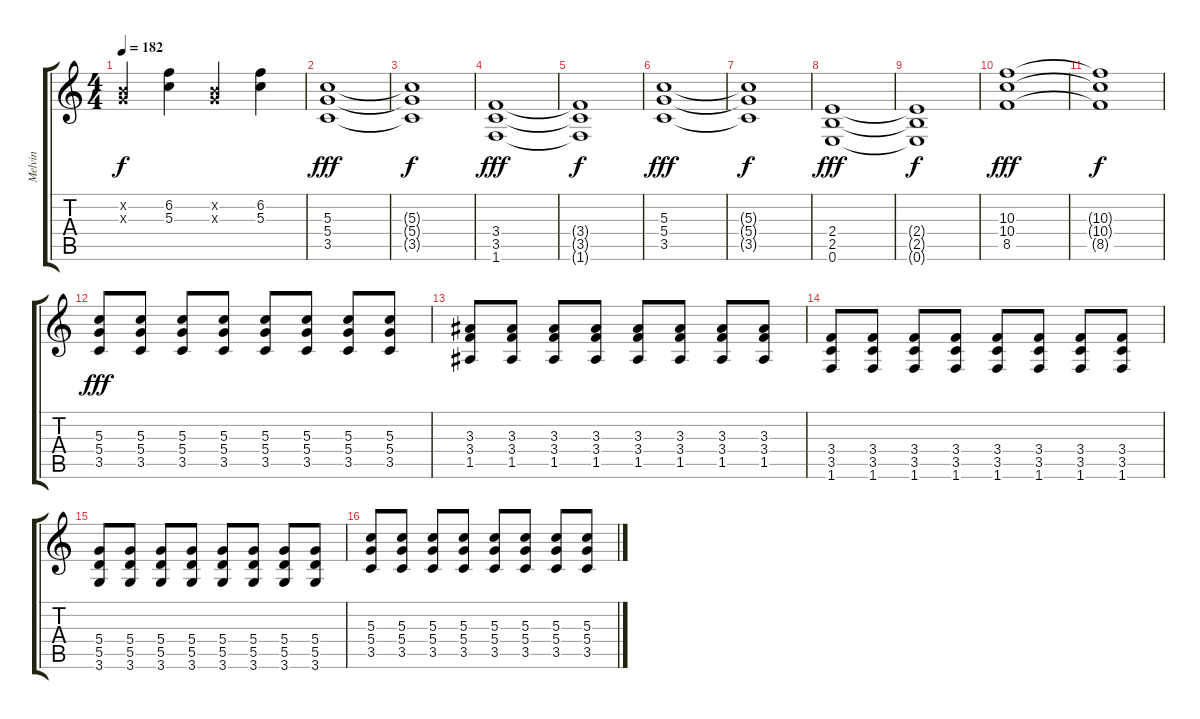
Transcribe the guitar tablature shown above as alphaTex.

\track ("Melvin" "Melvin") {instrument overdrivenguitar}
\staff {score tabs}
\tuning (E4 B3 G3 D3 A2 E2) {hide}
\ts (4 4)
\tempo 182
\clef g2
\ks c
(0.2{x} 0.3{x}).4{dy f} (6.2 5.3).4 (0.2{x} 0.3{x}).4 (6.2 5.3).4 |
(5.3 5.4 3.5).1{dy fff instrument overdrivenguitar} |
(5.3{t} 5.4{t} 3.5{t}).1{dy f} |
(3.4 3.5 1.6).1{dy fff} |
(3.4{t} 3.5{t} 1.6{t}).1{dy f} |
(5.3 5.4 3.5).1{dy fff} |
(5.3{t} 5.4{t} 3.5{t}).1{dy f} |
(2.4 2.5 0.6).1{dy fff} |
(2.4{t} 2.5{t} 0.6{t}).1{dy f} |
(10.3 10.4 8.5).1{dy fff} |
(10.3{t} 10.4{t} 8.5{t}).1{dy f} |
(5.3 5.4 3.5).8{dy fff} (5.3 5.4 3.5).8 (5.3 5.4 3.5).8 (5.3 5.4 3.5).8 (5.3 5.4 3.5).8 (5.3 5.4 3.5).8 (5.3 5.4 3.5).8 (5.3 5.4 3.5).8 |
(3.3 3.4 1.5).8 (3.3 3.4 1.5).8 (3.3 3.4 1.5).8 (3.3 3.4 1.5).8 (3.3 3.4 1.5).8 (3.3 3.4 1.5).8 (3.3 3.4 1.5).8 (3.3 3.4 1.5).8 |
(3.4 3.5 1.6).8 (3.4 3.5 1.6).8 (3.4 3.5 1.6).8 (3.4 3.5 1.6).8 (3.4 3.5 1.6).8 (3.4 3.5 1.6).8 (3.4 3.5 1.6).8 (3.4 3.5 1.6).8 |
(5.4 5.5 3.6).8 (5.4 5.5 3.6).8 (5.4 5.5 3.6).8 (5.4 5.5 3.6).8 (5.4 5.5 3.6).8 (5.4 5.5 3.6).8 (5.4 5.5 3.6).8 (5.4 5.5 3.6).8 |
(5.3 5.4 3.5).8 (5.3 5.4 3.5).8 (5.3 5.4 3.5).8 (5.3 5.4 3.5).8 (5.3 5.4 3.5).8 (5.3 5.4 3.5).8 (5.3 5.4 3.5).8 (5.3 5.4 3.5).8
